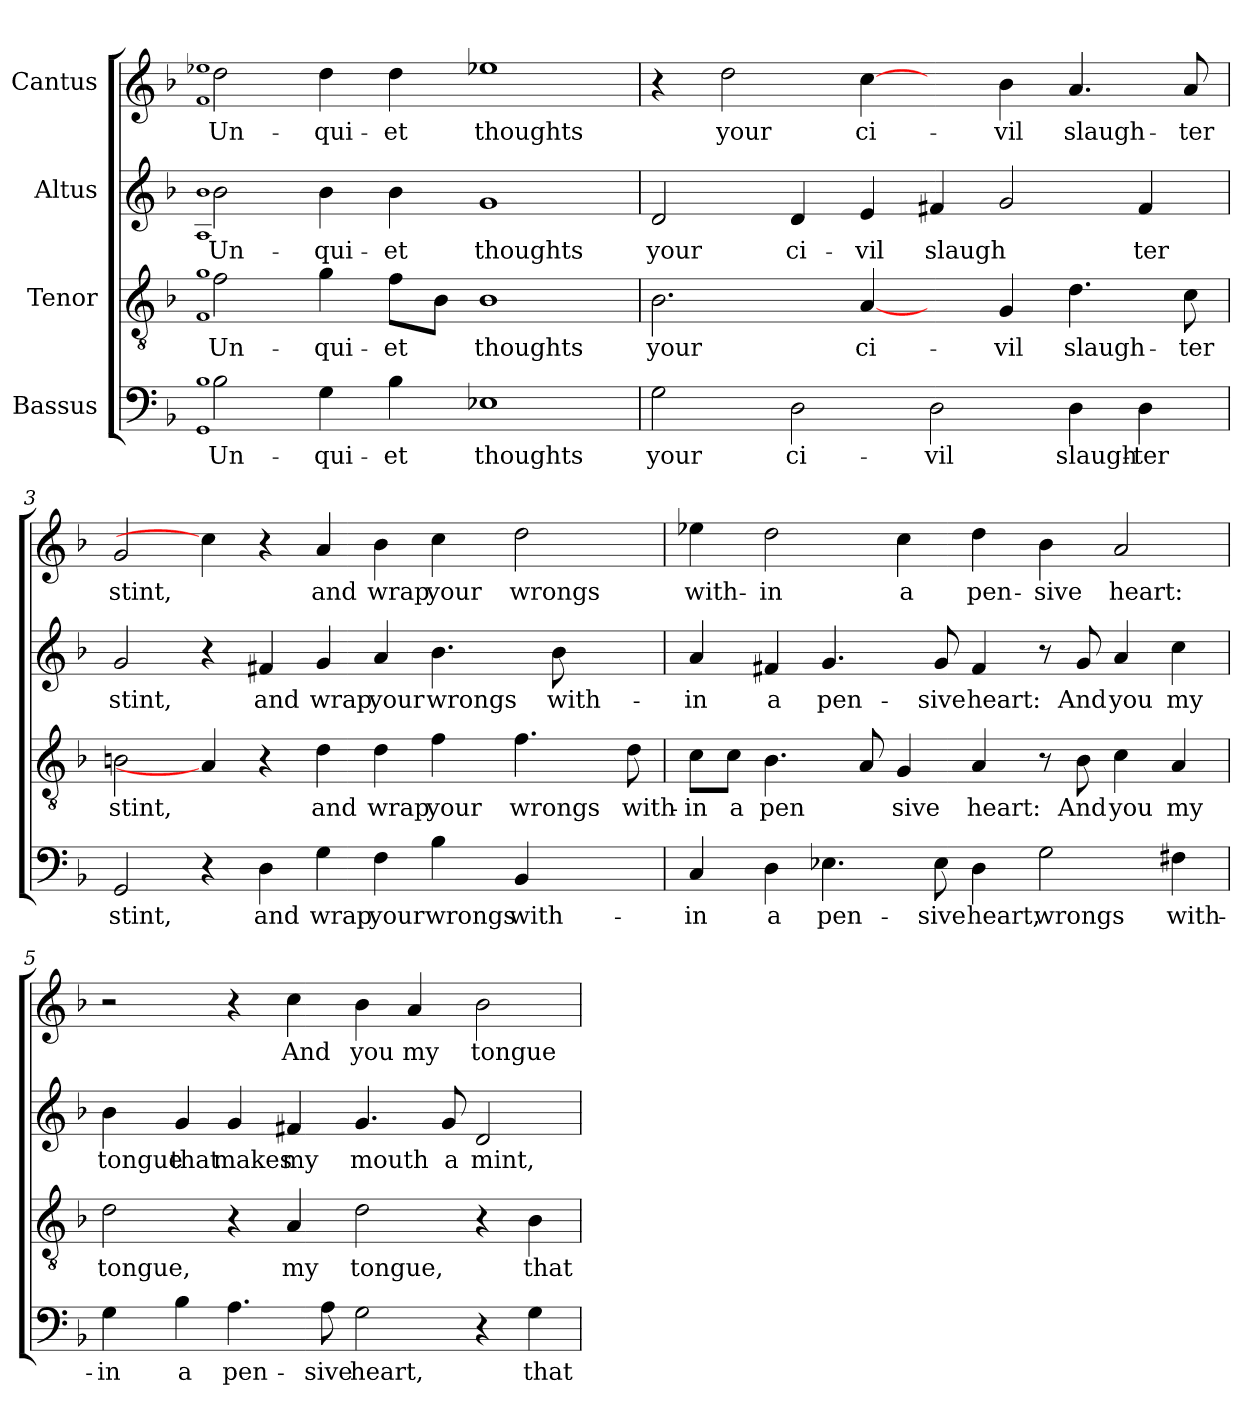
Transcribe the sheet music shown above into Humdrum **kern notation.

**kern	**text	**kern	**text	**kern	**text	**kern	**text
*part4	*part4	*part3	*part3	*part2	*part2	*part1	*part1
*staff4	*staff4	*staff3	*staff3	*staff2	*staff2	*staff1	*staff1
*I"Bassus	*	*I"Tenor	*	*I"Altus	*	*I"Cantus	*
*clefF4	*	*clefGv2	*	*clefG2	*	*clefG2	*
*k[b-]	*	*k[b-]	*	*k[b-]	*	*k[b-]	*
=1	=1	=1	=1	=1	=1	=1	=1
1qGG 1qB-	.	1qF 1qg	.	1qA 1qb-	.	1qf 1qee-X	.
!	!LO:LY:b	!	!LO:LY:b	!	!LO:LY:b	!	!LO:LY:b
2B-\	Un-	2f\	Un-	2b-\	Un-	2dd\	Un-
!	!LO:LY:b	!	!LO:LY:b	!	!LO:LY:b	!	!LO:LY:b
4G\	qui-	4g\	qui-	4b-\	qui-	4dd\	qui-
!	!LO:LY:b	!	!LO:LY:b	!	!LO:LY:b	!	!LO:LY:b
4B-\	et	8f\L	et	4b-\	et	4dd\	et
.	.	8B-\J	.	.	.	.	.
!	!LO:LY:b	!	!LO:LY:b	!	!LO:LY:b	!	!LO:LY:b
1E-X	thoughts	1B-	thoughts	1g	thoughts	1ee-	thoughts
=2	=2	=2	=2	=2	=2	=2	=2
!	!LO:LY:b	!	!LO:LY:b	!	!LO:LY:b	!	!
2G\	your	2.B-\	your	2d/	your	4r	.
!	!	!	!	!	!	!	!LO:LY:b
.	.	.	.	.	.	2dd\	your
!	!LO:LY:b	!	!	!	!LO:LY:b	!	!
2D\	ci-	.	.	4d/	ci-	.	.
!	!	!	!LO:LY:b	!	!LO:LY:b	!	!LO:LY:b
.	.	[4A/	ci-	4e/	vil	[4cc\	ci-
!	!LO:LY:b	!	!	!	!LO:LY:b	!	!
2D\	vil	4ryy	.	4f#X/	slaugh	4ryy	.
!	!	!	!LO:LY:b	!	!	!	!LO:LY:b
.	.	4G/	vil	2g/	.	4b-\	vil
!	!LO:LY:b	!	!LO:LY:b	!	!	!	!LO:LY:b
4D\	slaugh-	4.d\	slaugh-	.	.	4.a/	slaugh-
!	!LO:LY:b	!	!	!	!LO:LY:b	!	!
4D\	ter	.	.	4f#/	ter	.	.
!	!	!	!LO:LY:b	!	!	!	!LO:LY:b
.	.	8c\	ter	.	.	8a/	ter
=3	=3	=3	=3	=3	=3	=3	=3
!	!LO:LY:b	!	!LO:LY:b	!	!LO:LY:b	!	!LO:LY:b
2GG/	stint,	2Bn\	stint,	2g/	stint,	2g/	stint,
4r	.	4A/]	.	4r	.	4cc\]	.
!	!LO:LY:b	!	!	!	!LO:LY:b	!	!
4D\	and	4r	.	4f#X/	and	4r	.
!	!LO:LY:b	!	!LO:LY:b	!	!LO:LY:b	!	!LO:LY:b
4G\	wrap	4d\	and	4g/	wrap	4a/	and
!	!LO:LY:b	!	!LO:LY:b	!	!LO:LY:b	!	!LO:LY:b
4F\	your	4d\	wrap	4a/	your	4b-\	wrap
!	!LO:LY:b	!	!LO:LY:b	!	!LO:LY:b	!	!LO:LY:b
4B-\	wrongs	4f\	your	4.b-\	wrongs	4cc\	your
!	!LO:LY:b	!	!LO:LY:b	!	!	!	!LO:LY:b
4BB-/	with-	4.f\	wrongs	.	.	2dd\	wrongs
!	!	!	!	!	!LO:LY:b	!	!
.	.	.	.	8b-\	with-	.	.
4ryy	.	.	.	4ryy	.	.	.
!	!	!	!LO:LY:b	!	!	!	!
.	.	8d\	with-	.	.	.	.
!!LO:LB:g=z
=4	=4	=4	=4	=4	=4	=4	=4
!	!LO:LY:b	!	!LO:LY:b	!	!LO:LY:b	!	!LO:LY:b
4C/	in	8c\L	in	4a/	in	4ee-X\	with-
!	!	!	!LO:LY:b	!	!	!	!
.	.	8c\J	a	.	.	.	.
!	!LO:LY:b	!	!LO:LY:b	!	!LO:LY:b	!	!LO:LY:b
4D\	a	4.B-\	pen	4f#X/	a	2dd\	in
!	!LO:LY:b	!	!	!	!LO:LY:b	!	!
4.E-X\	pen-	.	.	4.g/	pen-	.	.
!	!	!	!LO:LY:b	!	!	!	!
.	.	8A/	-	.	.	.	.
!	!	!	!LO:LY:b	!	!	!	!LO:LY:b
.	.	4G/	sive	.	.	4cc\	a
!	!LO:LY:b	!	!	!	!LO:LY:b	!	!
8E-\	sive	.	.	8g/	sive	.	.
!	!LO:LY:b	!	!LO:LY:b	!	!LO:LY:b	!	!LO:LY:b
4D\	heart,	4A/	heart:	4f#/	heart:	4dd\	pen-
!	!LO:LY:b	!	!	!	!	!	!LO:LY:b
2G\	wrongs	8r	.	8r	.	4b-\	sive
!	!	!	!LO:LY:b	!	!LO:LY:b	!	!
.	.	8B-\	And	8g/	And	.	.
!	!	!	!LO:LY:b	!	!LO:LY:b	!	!LO:LY:b
.	.	4c\	you	4a/	you	2a/	heart:
!	!LO:LY:b	!	!LO:LY:b	!	!LO:LY:b	!	!
4F#X\	with-	4A/	my	4cc\	my	.	.
=5	=5	=5	=5	=5	=5	=5	=5
!	!LO:LY:b	!	!LO:LY:b	!	!LO:LY:b	!	!
4G\	in	2d\	tongue,	4b-\	tongue	2r	.
!	!LO:LY:b	!	!	!	!LO:LY:b	!	!
4B-\	a	.	.	4g/	that	.	.
!	!LO:LY:b	!	!	!	!LO:LY:b	!	!
4.A\	pen-	4r	.	4g/	makes	4r	.
!	!	!	!LO:LY:b	!	!LO:LY:b	!	!LO:LY:b
.	.	4A/	my	4f#X/	my	4cc\	And
!	!LO:LY:b	!	!	!	!	!	!
8A\	sive	.	.	.	.	.	.
!	!LO:LY:b	!	!LO:LY:b	!	!LO:LY:b	!	!LO:LY:b
2G\	heart,	2d\	tongue,	4.g/	mouth	4b-\	you
!	!	!	!	!	!	!	!LO:LY:b
.	.	.	.	.	.	4a/	my
!	!	!	!	!	!LO:LY:b	!	!
.	.	.	.	8g/	a	.	.
!	!	!	!	!	!LO:LY:b	!	!LO:LY:b
4r	.	4r	.	2d/	mint,	2b-\	tongue
!	!LO:LY:b	!	!LO:LY:b	!	!	!	!
4G\	that	4B-\	that	.	.	.	.
=	=	=	=	=	=	=	=
*-	*-	*-	*-	*-	*-	*-	*-
